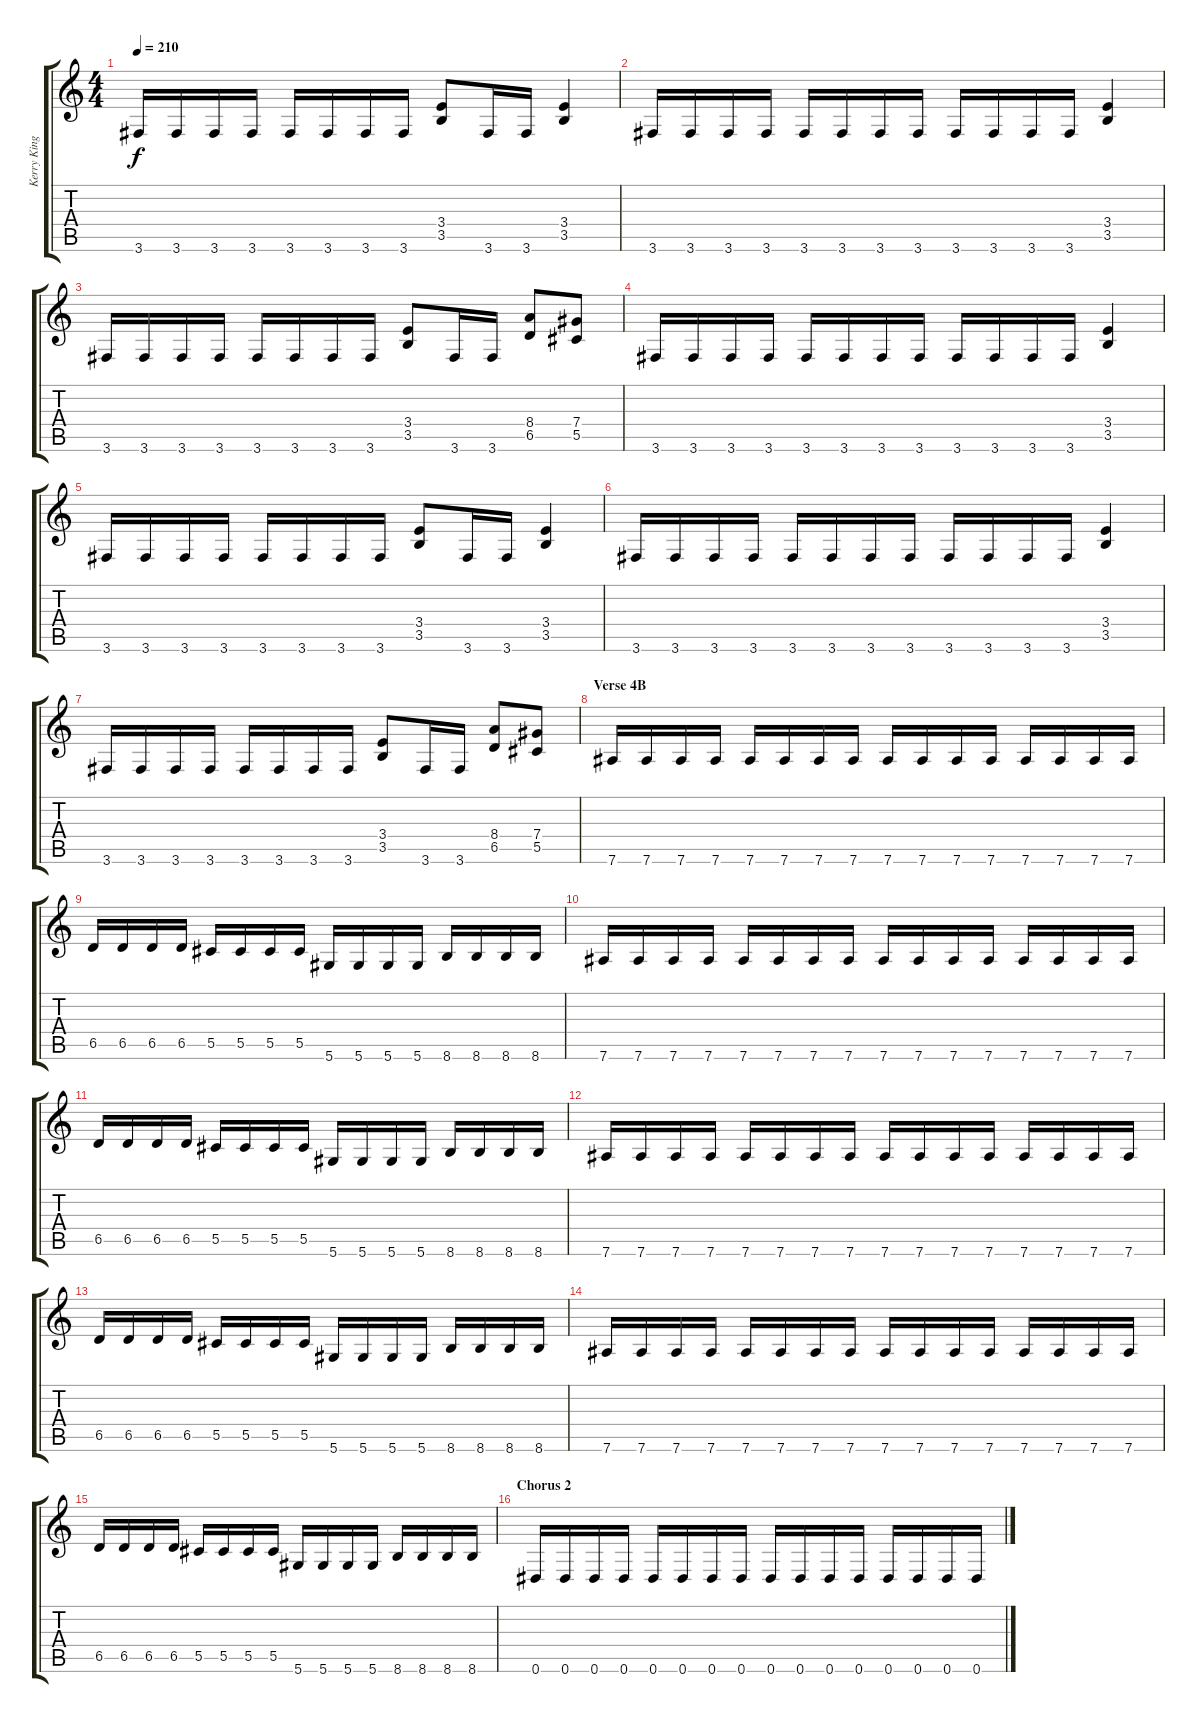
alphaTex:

\track ("Kerry King" "Kerry King") {instrument distortionguitar}
\staff {score tabs}
\tuning (Eb4 Bb3 Gb3 Db3 Ab2 Eb2) {hide}
\ts (4 4)
\tempo 210
\clef g2
\ks c
3.6.16{dy f} 3.6.16 3.6.16 3.6.16 3.6.16 3.6.16 3.6.16 3.6.16 (3.4 3.5).8 3.6.16 3.6.16 (3.4 3.5).4 |
3.6.16 3.6.16 3.6.16 3.6.16 3.6.16 3.6.16 3.6.16 3.6.16 3.6.16 3.6.16 3.6.16 3.6.16 (3.4 3.5).4 |
3.6.16 3.6.16 3.6.16 3.6.16 3.6.16 3.6.16 3.6.16 3.6.16 (3.4 3.5).8 3.6.16 3.6.16 (8.4 6.5).8 (7.4 5.5).8 |
3.6.16 3.6.16 3.6.16 3.6.16 3.6.16 3.6.16 3.6.16 3.6.16 3.6.16 3.6.16 3.6.16 3.6.16 (3.4 3.5).4 |
3.6.16 3.6.16 3.6.16 3.6.16 3.6.16 3.6.16 3.6.16 3.6.16 (3.4 3.5).8 3.6.16 3.6.16 (3.4 3.5).4 |
3.6.16 3.6.16 3.6.16 3.6.16 3.6.16 3.6.16 3.6.16 3.6.16 3.6.16 3.6.16 3.6.16 3.6.16 (3.4 3.5).4 |
3.6.16 3.6.16 3.6.16 3.6.16 3.6.16 3.6.16 3.6.16 3.6.16 (3.4 3.5).8 3.6.16 3.6.16 (8.4 6.5).8 (7.4 5.5).8 |
\section ("" "Verse 4B")
7.6.16 7.6.16 7.6.16 7.6.16 7.6.16 7.6.16 7.6.16 7.6.16 7.6.16 7.6.16 7.6.16 7.6.16 7.6.16 7.6.16 7.6.16 7.6.16 |
6.5.16 6.5.16 6.5.16 6.5.16 5.5.16 5.5.16 5.5.16 5.5.16 5.6.16 5.6.16 5.6.16 5.6.16 8.6.16 8.6.16 8.6.16 8.6.16 |
7.6.16 7.6.16 7.6.16 7.6.16 7.6.16 7.6.16 7.6.16 7.6.16 7.6.16 7.6.16 7.6.16 7.6.16 7.6.16 7.6.16 7.6.16 7.6.16 |
6.5.16 6.5.16 6.5.16 6.5.16 5.5.16 5.5.16 5.5.16 5.5.16 5.6.16 5.6.16 5.6.16 5.6.16 8.6.16 8.6.16 8.6.16 8.6.16 |
7.6.16 7.6.16 7.6.16 7.6.16 7.6.16 7.6.16 7.6.16 7.6.16 7.6.16 7.6.16 7.6.16 7.6.16 7.6.16 7.6.16 7.6.16 7.6.16 |
6.5.16 6.5.16 6.5.16 6.5.16 5.5.16 5.5.16 5.5.16 5.5.16 5.6.16 5.6.16 5.6.16 5.6.16 8.6.16 8.6.16 8.6.16 8.6.16 |
7.6.16 7.6.16 7.6.16 7.6.16 7.6.16 7.6.16 7.6.16 7.6.16 7.6.16 7.6.16 7.6.16 7.6.16 7.6.16 7.6.16 7.6.16 7.6.16 |
6.5.16 6.5.16 6.5.16 6.5.16 5.5.16 5.5.16 5.5.16 5.5.16 5.6.16 5.6.16 5.6.16 5.6.16 8.6.16 8.6.16 8.6.16 8.6.16 |
\section ("" "Chorus 2")
0.6.16 0.6.16 0.6.16 0.6.16 0.6.16 0.6.16 0.6.16 0.6.16 0.6.16 0.6.16 0.6.16 0.6.16 0.6.16 0.6.16 0.6.16 0.6.16
